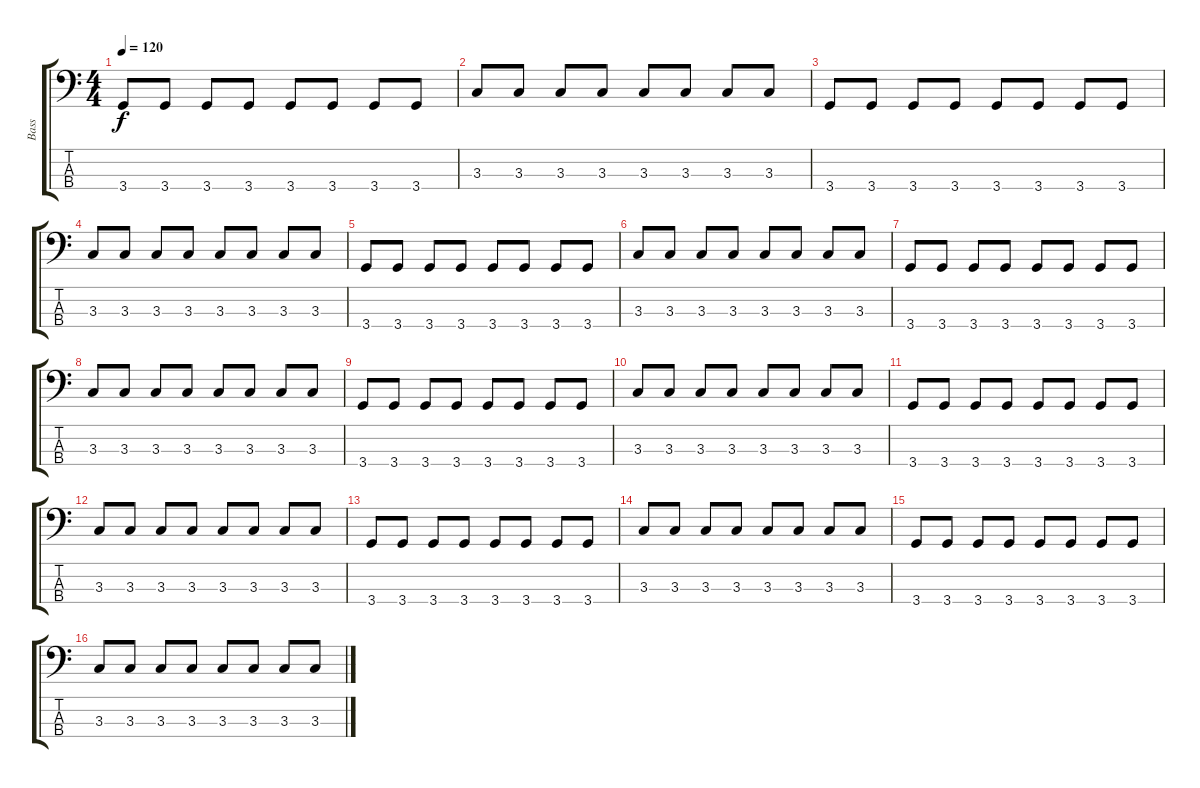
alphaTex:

\track ("Bass" "Bass") {instrument electricbassfinger}
\staff {score tabs}
\tuning (G2 D2 A1 E1) {hide}
\ts (4 4)
\tempo 120
\clef f4
\ks c
3.4.8{dy f} 3.4.8 3.4.8 3.4.8 3.4.8 3.4.8 3.4.8 3.4.8 |
3.3.8 3.3.8 3.3.8 3.3.8 3.3.8 3.3.8 3.3.8 3.3.8 |
3.4.8 3.4.8 3.4.8 3.4.8 3.4.8 3.4.8 3.4.8 3.4.8 |
3.3.8 3.3.8 3.3.8 3.3.8 3.3.8 3.3.8 3.3.8 3.3.8 |
3.4.8 3.4.8 3.4.8 3.4.8 3.4.8 3.4.8 3.4.8 3.4.8 |
3.3.8 3.3.8 3.3.8 3.3.8 3.3.8 3.3.8 3.3.8 3.3.8 |
3.4.8 3.4.8 3.4.8 3.4.8 3.4.8 3.4.8 3.4.8 3.4.8 |
3.3.8 3.3.8 3.3.8 3.3.8 3.3.8 3.3.8 3.3.8 3.3.8 |
3.4.8 3.4.8 3.4.8 3.4.8 3.4.8 3.4.8 3.4.8 3.4.8 |
3.3.8 3.3.8 3.3.8 3.3.8 3.3.8 3.3.8 3.3.8 3.3.8 |
3.4.8 3.4.8 3.4.8 3.4.8 3.4.8 3.4.8 3.4.8 3.4.8 |
3.3.8 3.3.8 3.3.8 3.3.8 3.3.8 3.3.8 3.3.8 3.3.8 |
3.4.8 3.4.8 3.4.8 3.4.8 3.4.8 3.4.8 3.4.8 3.4.8 |
3.3.8 3.3.8 3.3.8 3.3.8 3.3.8 3.3.8 3.3.8 3.3.8 |
3.4.8 3.4.8 3.4.8 3.4.8 3.4.8 3.4.8 3.4.8 3.4.8 |
3.3.8 3.3.8 3.3.8 3.3.8 3.3.8 3.3.8 3.3.8 3.3.8
